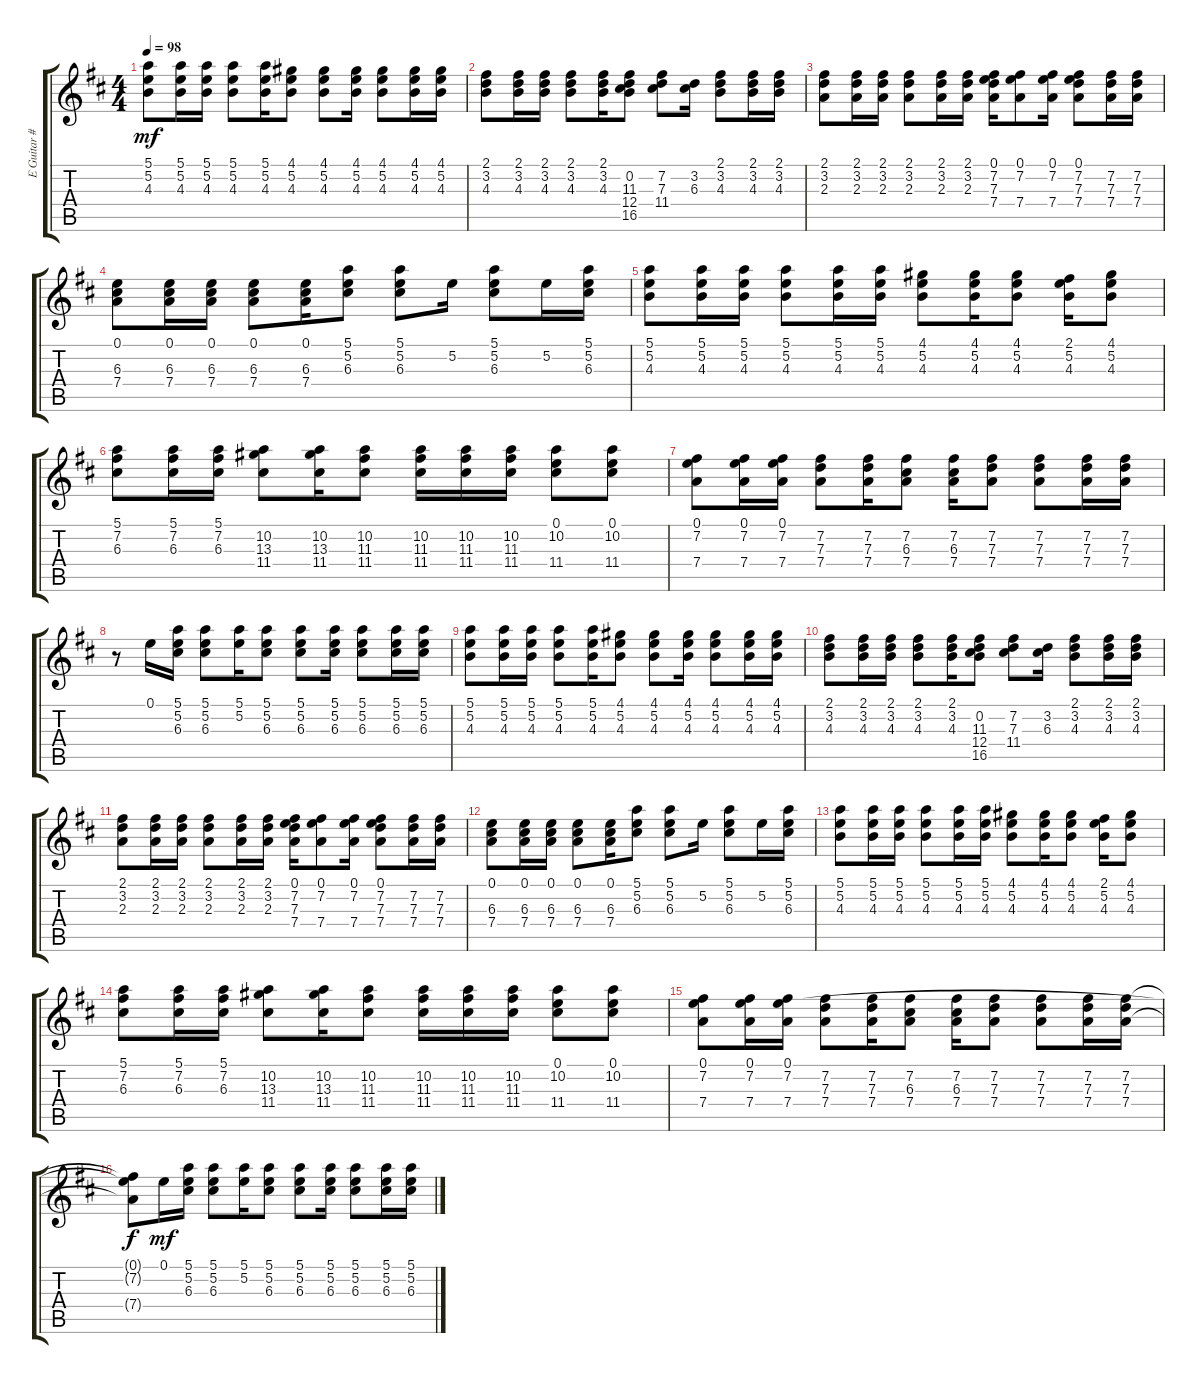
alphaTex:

\track ("E Guitar #1" "E Guitar #") {instrument overdrivenguitar}
\staff {score tabs}
\tuning (E4 B3 G3 D3 A2 E2) {hide}
\ts (4 4)
\tempo 98
\clef g2
\ks d
(5.1 5.2 4.3).8{dy mf} (5.1 5.2 4.3).16 (5.1 5.2 4.3).16 (5.1 5.2 4.3).8 (5.1 5.2 4.3).16 (4.1 5.2 4.3).8 (4.1 5.2 4.3).8 (4.1 5.2 4.3).16 (4.1 5.2 4.3).8 (4.1 5.2 4.3).16 (4.1 5.2 4.3).16 |
(2.1 3.2 4.3).8 (2.1 3.2 4.3).16 (2.1 3.2 4.3).16 (2.1 3.2 4.3).8 (2.1 3.2 4.3).16 (0.2 11.3 12.4 16.5).8 (7.2 7.3 11.4).8 (3.2 6.3).16 (2.1 3.2 4.3).8 (2.1 3.2 4.3).16 (2.1 3.2 4.3).16 |
(2.1 3.2 2.3).8 (2.1 3.2 2.3).16 (2.1 3.2 2.3).16 (2.1 3.2 2.3).8 (2.1 3.2 2.3).16 (2.1 3.2 2.3).16 (0.1 7.2 7.3 7.4).16 (0.1 7.2 7.4).8 (0.1 7.2 7.4).16 (0.1 7.2 7.3 7.4).8 (7.2 7.3 7.4).16 (7.2 7.3 7.4).16 |
(0.1 6.3 7.4).8 (0.1 6.3 7.4).16 (0.1 6.3 7.4).16 (0.1 6.3 7.4).8 (0.1 6.3 7.4).16 (5.1 5.2 6.3).8 (5.1 5.2 6.3).8 5.2.16 (5.1 5.2 6.3).8 5.2.16 (5.1 5.2 6.3).16 |
(5.1 5.2 4.3).8 (5.1 5.2 4.3).16 (5.1 5.2 4.3).16 (5.1 5.2 4.3).8 (5.1 5.2 4.3).16 (5.1 5.2 4.3).16 (4.1 5.2 4.3).8 (4.1 5.2 4.3).16 (4.1 5.2 4.3).8 (2.1 5.2 4.3).16 (4.1 5.2 4.3).8 |
(5.1 7.2 6.3).8 (5.1 7.2 6.3).16 (5.1 7.2 6.3).16 (10.2 13.3 11.4).8 (10.2 13.3 11.4).16 (10.2 11.3 11.4).8 (10.2 11.3 11.4).16 (10.2 11.3 11.4).16 (10.2 11.3 11.4).16 (0.1 10.2 11.4).8 (0.1 10.2 11.4).8 |
(0.1 7.2 7.4).8 (0.1 7.2 7.4).16 (0.1 7.2 7.4).16 (7.2 7.3 7.4).8 (7.2 7.3 7.4).16 (7.2 6.3 7.4).8 (7.2 6.3 7.4).16 (7.2 7.3 7.4).8 (7.2 7.3 7.4).8 (7.2 7.3 7.4).16 (7.2 7.3 7.4).16 |
r.8 0.1.16 (5.1 5.2 6.3).16 (5.1 5.2 6.3).8 (5.1 5.2).16 (5.1 5.2 6.3).8 (5.1 5.2 6.3).8 (5.1 5.2 6.3).16 (5.1 5.2 6.3).8 (5.1 5.2 6.3).16 (5.1 5.2 6.3).16 |
(5.1 5.2 4.3).8 (5.1 5.2 4.3).16 (5.1 5.2 4.3).16 (5.1 5.2 4.3).8 (5.1 5.2 4.3).16 (4.1 5.2 4.3).8 (4.1 5.2 4.3).8 (4.1 5.2 4.3).16 (4.1 5.2 4.3).8 (4.1 5.2 4.3).16 (4.1 5.2 4.3).16 |
(2.1 3.2 4.3).8 (2.1 3.2 4.3).16 (2.1 3.2 4.3).16 (2.1 3.2 4.3).8 (2.1 3.2 4.3).16 (0.2 11.3 12.4 16.5).8 (7.2 7.3 11.4).8 (3.2 6.3).16 (2.1 3.2 4.3).8 (2.1 3.2 4.3).16 (2.1 3.2 4.3).16 |
(2.1 3.2 2.3).8 (2.1 3.2 2.3).16 (2.1 3.2 2.3).16 (2.1 3.2 2.3).8 (2.1 3.2 2.3).16 (2.1 3.2 2.3).16 (0.1 7.2 7.3 7.4).16 (0.1 7.2 7.4).8 (0.1 7.2 7.4).16 (0.1 7.2 7.3 7.4).8 (7.2 7.3 7.4).16 (7.2 7.3 7.4).16 |
(0.1 6.3 7.4).8 (0.1 6.3 7.4).16 (0.1 6.3 7.4).16 (0.1 6.3 7.4).8 (0.1 6.3 7.4).16 (5.1 5.2 6.3).8 (5.1 5.2 6.3).8 5.2.16 (5.1 5.2 6.3).8 5.2.16 (5.1 5.2 6.3).16 |
(5.1 5.2 4.3).8 (5.1 5.2 4.3).16 (5.1 5.2 4.3).16 (5.1 5.2 4.3).8 (5.1 5.2 4.3).16 (5.1 5.2 4.3).16 (4.1 5.2 4.3).8 (4.1 5.2 4.3).16 (4.1 5.2 4.3).8 (2.1 5.2 4.3).16 (4.1 5.2 4.3).8 |
(5.1 7.2 6.3).8 (5.1 7.2 6.3).16 (5.1 7.2 6.3).16 (10.2 13.3 11.4).8 (10.2 13.3 11.4).16 (10.2 11.3 11.4).8 (10.2 11.3 11.4).16 (10.2 11.3 11.4).16 (10.2 11.3 11.4).16 (0.1 10.2 11.4).8 (0.1 10.2 11.4).8 |
(0.1 7.2 7.4).8 (0.1 7.2 7.4).16 (0.1 7.2 7.4).16 (7.2 7.3 7.4).8 (7.2 7.3 7.4).16 (7.2 6.3 7.4).8 (7.2 6.3 7.4).16 (7.2 7.3 7.4).8 (7.2 7.3 7.4).8 (7.2 7.3 7.4).16 (7.2 7.3 7.4).16 |
(0.1{t} 7.2{t} 7.4{t}).8{dy f} 0.1.16{dy mf} (5.1 5.2 6.3).16 (5.1 5.2 6.3).8 (5.1 5.2).16 (5.1 5.2 6.3).8 (5.1 5.2 6.3).8 (5.1 5.2 6.3).16 (5.1 5.2 6.3).8 (5.1 5.2 6.3).16 (5.1 5.2 6.3).16
